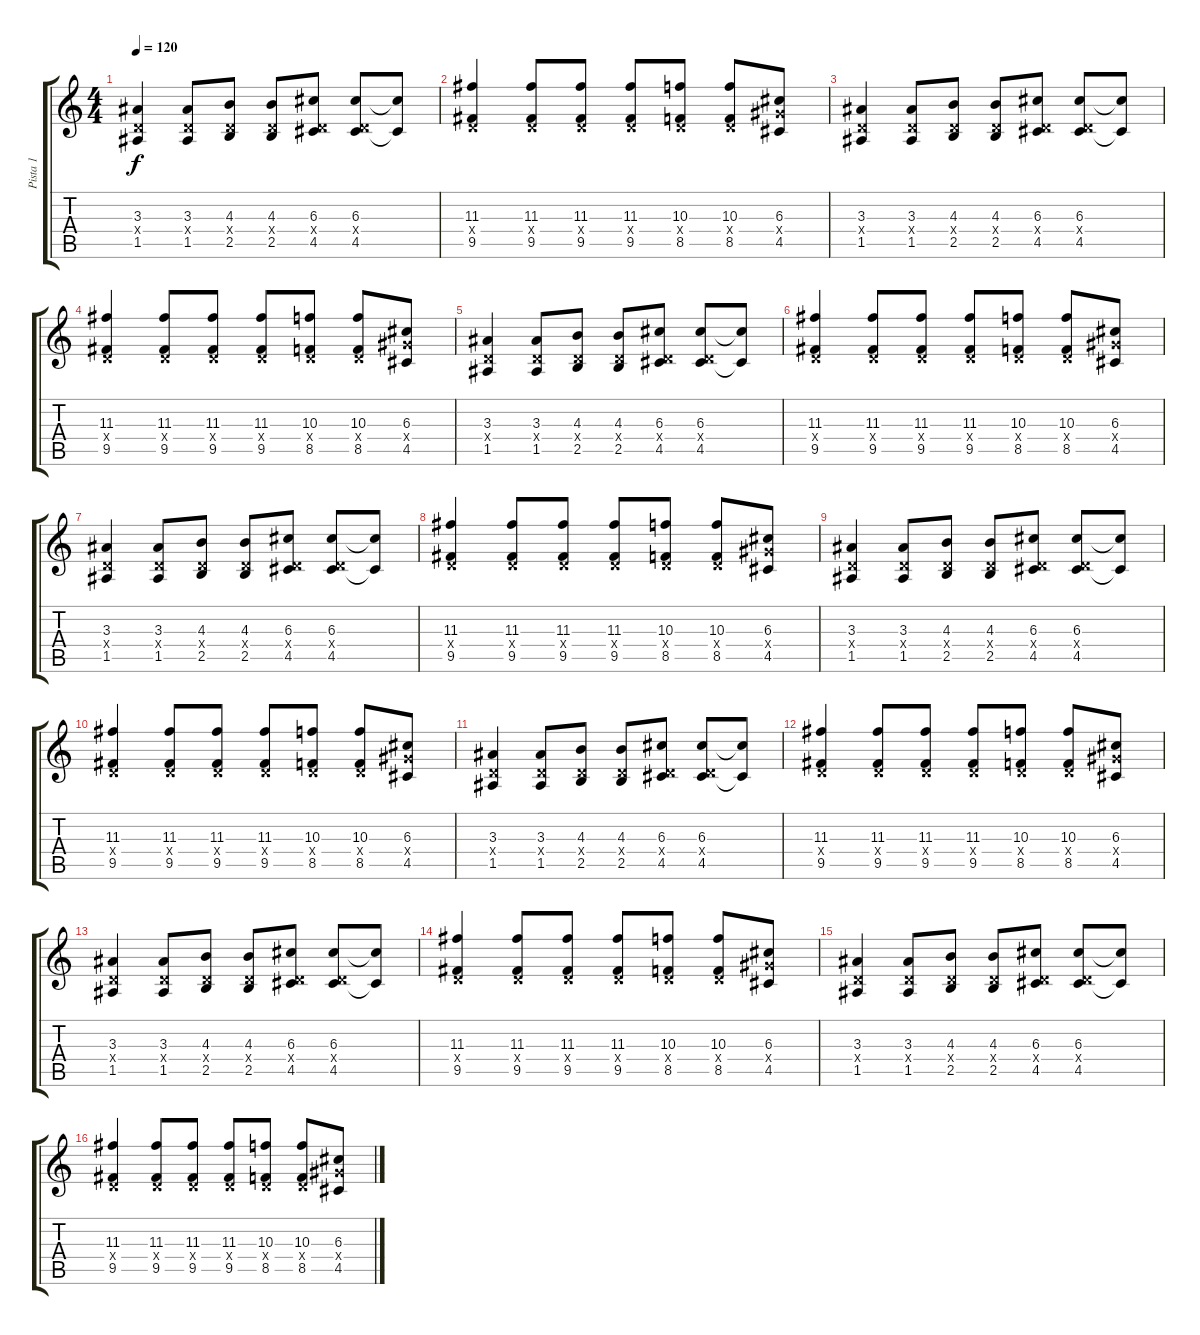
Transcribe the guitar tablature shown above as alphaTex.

\track ("Pista 1" "Pista 1") {instrument overdrivenguitar}
\staff {score tabs}
\tuning (E4 B3 G3 D3 A2 E2) {hide}
\ts (4 4)
\tempo 120
\clef g2
\ks c
(3.3 0.4{x} 1.5).4{dy f} (3.3 0.4{x} 1.5).8 (4.3 0.4{x} 2.5).8 (4.3 0.4{x} 2.5).8 (6.3 0.4{x} 4.5).8 (6.3 0.4{x} 4.5).8 (6.3{t} 4.5{t}).8 |
(11.3 0.4{x} 9.5).4 (11.3 0.4{x} 9.5).8 (11.3 0.4{x} 9.5).8 (11.3 0.4{x} 9.5).8 (10.3 0.4{x} 8.5).8 (10.3 0.4{x} 8.5).8 (6.3 6.4{x} 4.5).8 |
(3.3 0.4{x} 1.5).4 (3.3 0.4{x} 1.5).8 (4.3 0.4{x} 2.5).8 (4.3 0.4{x} 2.5).8 (6.3 0.4{x} 4.5).8 (6.3 0.4{x} 4.5).8 (6.3{t} 4.5{t}).8 |
(11.3 0.4{x} 9.5).4 (11.3 0.4{x} 9.5).8 (11.3 0.4{x} 9.5).8 (11.3 0.4{x} 9.5).8 (10.3 0.4{x} 8.5).8 (10.3 0.4{x} 8.5).8 (6.3 6.4{x} 4.5).8 |
(3.3 0.4{x} 1.5).4 (3.3 0.4{x} 1.5).8 (4.3 0.4{x} 2.5).8 (4.3 0.4{x} 2.5).8 (6.3 0.4{x} 4.5).8 (6.3 0.4{x} 4.5).8 (6.3{t} 4.5{t}).8 |
(11.3 0.4{x} 9.5).4 (11.3 0.4{x} 9.5).8 (11.3 0.4{x} 9.5).8 (11.3 0.4{x} 9.5).8 (10.3 0.4{x} 8.5).8 (10.3 0.4{x} 8.5).8 (6.3 6.4{x} 4.5).8 |
(3.3 0.4{x} 1.5).4 (3.3 0.4{x} 1.5).8 (4.3 0.4{x} 2.5).8 (4.3 0.4{x} 2.5).8 (6.3 0.4{x} 4.5).8 (6.3 0.4{x} 4.5).8 (6.3{t} 4.5{t}).8 |
(11.3 0.4{x} 9.5).4 (11.3 0.4{x} 9.5).8 (11.3 0.4{x} 9.5).8 (11.3 0.4{x} 9.5).8 (10.3 0.4{x} 8.5).8 (10.3 0.4{x} 8.5).8 (6.3 6.4{x} 4.5).8 |
(3.3 0.4{x} 1.5).4 (3.3 0.4{x} 1.5).8 (4.3 0.4{x} 2.5).8 (4.3 0.4{x} 2.5).8 (6.3 0.4{x} 4.5).8 (6.3 0.4{x} 4.5).8 (6.3{t} 4.5{t}).8 |
(11.3 0.4{x} 9.5).4 (11.3 0.4{x} 9.5).8 (11.3 0.4{x} 9.5).8 (11.3 0.4{x} 9.5).8 (10.3 0.4{x} 8.5).8 (10.3 0.4{x} 8.5).8 (6.3 6.4{x} 4.5).8 |
(3.3 0.4{x} 1.5).4 (3.3 0.4{x} 1.5).8 (4.3 0.4{x} 2.5).8 (4.3 0.4{x} 2.5).8 (6.3 0.4{x} 4.5).8 (6.3 0.4{x} 4.5).8 (6.3{t} 4.5{t}).8 |
(11.3 0.4{x} 9.5).4 (11.3 0.4{x} 9.5).8 (11.3 0.4{x} 9.5).8 (11.3 0.4{x} 9.5).8 (10.3 0.4{x} 8.5).8 (10.3 0.4{x} 8.5).8 (6.3 6.4{x} 4.5).8 |
(3.3 0.4{x} 1.5).4 (3.3 0.4{x} 1.5).8 (4.3 0.4{x} 2.5).8 (4.3 0.4{x} 2.5).8 (6.3 0.4{x} 4.5).8 (6.3 0.4{x} 4.5).8 (6.3{t} 4.5{t}).8 |
(11.3 0.4{x} 9.5).4 (11.3 0.4{x} 9.5).8 (11.3 0.4{x} 9.5).8 (11.3 0.4{x} 9.5).8 (10.3 0.4{x} 8.5).8 (10.3 0.4{x} 8.5).8 (6.3 6.4{x} 4.5).8 |
(3.3 0.4{x} 1.5).4 (3.3 0.4{x} 1.5).8 (4.3 0.4{x} 2.5).8 (4.3 0.4{x} 2.5).8 (6.3 0.4{x} 4.5).8 (6.3 0.4{x} 4.5).8 (6.3{t} 4.5{t}).8 |
(11.3 0.4{x} 9.5).4 (11.3 0.4{x} 9.5).8 (11.3 0.4{x} 9.5).8 (11.3 0.4{x} 9.5).8 (10.3 0.4{x} 8.5).8 (10.3 0.4{x} 8.5).8 (6.3 6.4{x} 4.5).8
